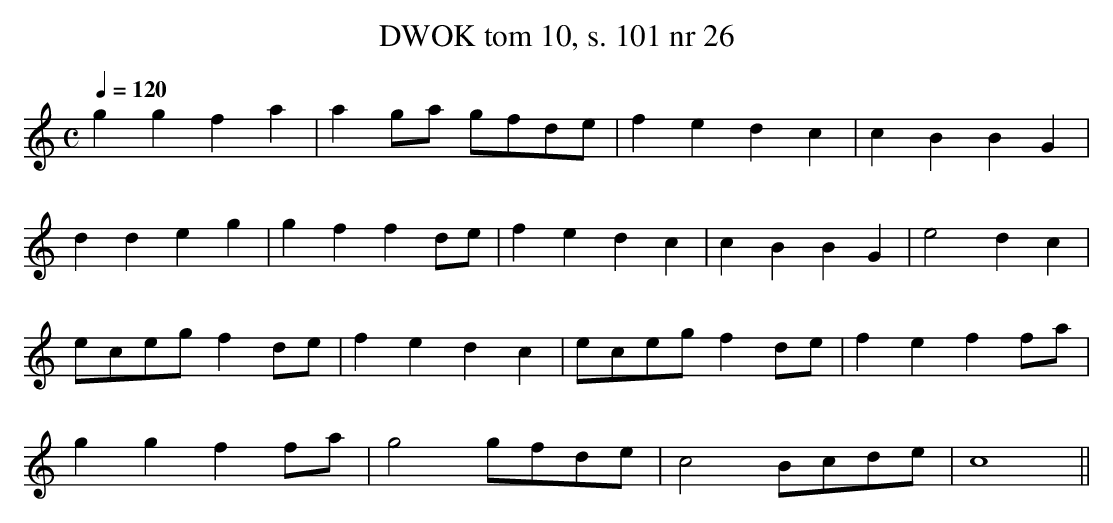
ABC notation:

X:1
T:DWOK tom 10, s. 101 nr 26
L:1/16
M:C
K:C
Q:1/4=120
g4g4 f4a4|a4g2a2 g2f2d2e2|f4e4 d4c4|c4B4 B4G4|
d4d4 e4g4|g4f4 f4d2e2|f4e4 d4c4|c4B4 B4G4|e8 d4c4|
e2c2e2g2 f4d2e2|f4e4 d4c4|e2c2e2g2 f4d2e2|f4e4 f4f2a2|
g4g4 f4f2a2|g8 g2f2d2e2|c8 B2c2d2e2|c16||
